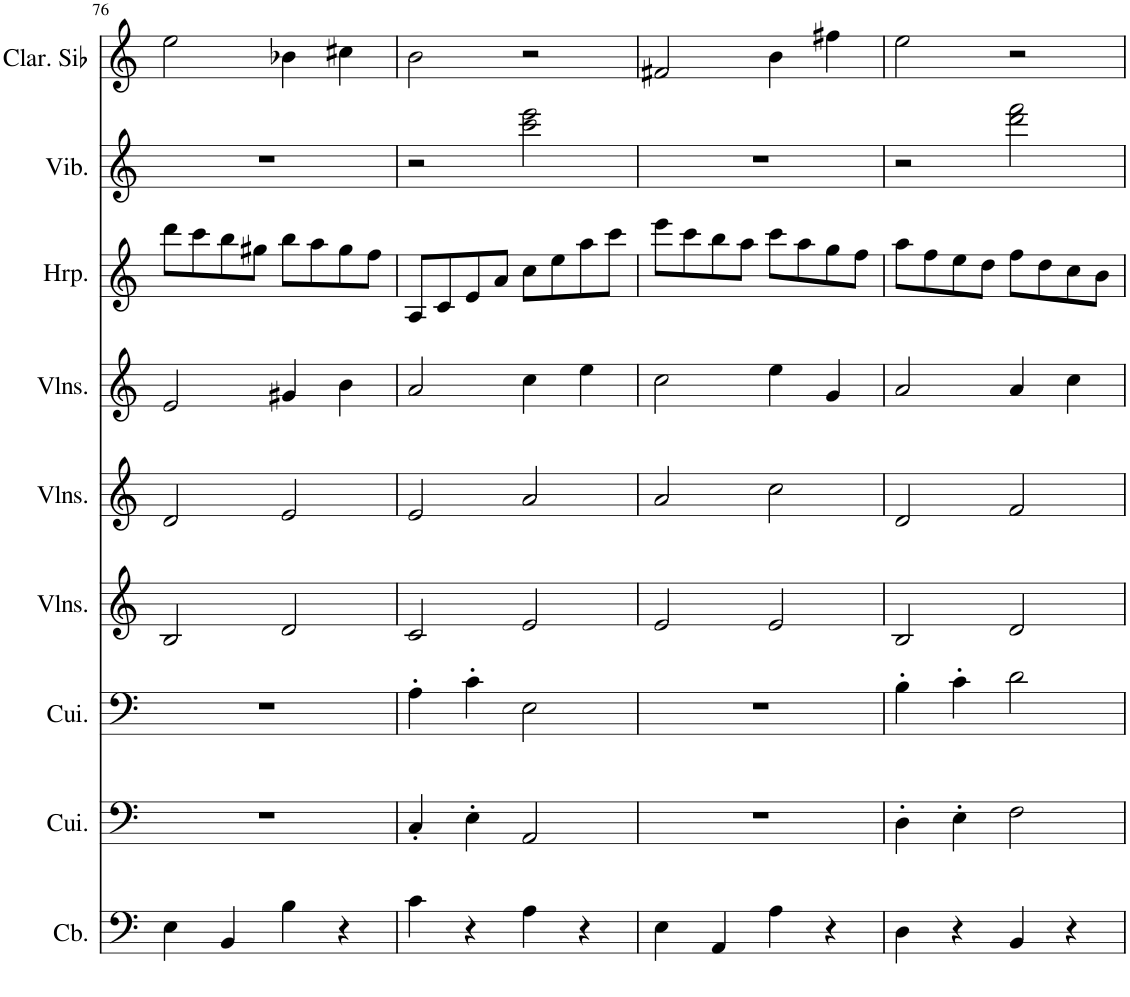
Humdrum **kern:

**kern	**kern	**kern	**kern	**kern	**kern	**kern	**kern	**kern
*part9	*part8	*part7	*part6	*part5	*part4	*part3	*part2	*part1
*staff9	*staff8	*staff7	*staff6	*staff5	*staff4	*staff3	*staff2	*staff1
*I"Contrebasse	*I"Cuivres	*I"Cuivres	*I"Violons	*I"Violons	*I"Violons	*I"Harpe	*I"Vibraphone	*I"Clarinette en Sib, Timid
*I'Cb.	*I'Cui.	*I'Cui.	*I'Vlns.	*I'Vlns.	*I'Vlns.	*I'Hrp.	*I'Vib.	*I'Clar. Sib
!!LO:PB:g=z
*clefF4	*clefF4	*clefF4	*clefG2	*clefG2	*clefG2	*clefG2	*clefG2	*clefG2
*Trd7c12	*	*	*	*	*	*	*	*Trd1c2
*k[]	*k[]	*k[]	*k[]	*k[]	*k[]	*k[]	*k[]	*k[]
*M4/4	*M4/4	*M4/4	*M4/4	*M4/4	*M4/4	*M4/4	*M4/4	*M4/4
=76	=76	=76	=76	=76	=76	=76	=76	=76
4E\	1r	1r	2B/	2d/	2e/	8ddd\L	1r	2ee\
.	.	.	.	.	.	8ccc\	.	.
4BB/	.	.	.	.	.	8bb\	.	.
.	.	.	.	.	.	8gg#X\J	.	.
4B\	.	.	2d/	2e/	4g#X/	8bb\L	.	4b-X\
.	.	.	.	.	.	8aa\	.	.
4r	.	.	.	.	4b\	8gg#\	.	4cc#X\
.	.	.	.	.	.	8ff\J	.	.
=77	=77	=77	=77	=77	=77	=77	=77	=77
4c\	4C'/	4A'\	2c/	2e/	2a/	8A/L	2r	2b\
.	.	.	.	.	.	8c/	.	.
4r	4E'\	4c'\	.	.	.	8e/	.	.
.	.	.	.	.	.	8a/J	.	.
4A\	2AA/	2E\	2e/	2a/	4cc\	8cc\L	2ccc\ 2eee\	2r
.	.	.	.	.	.	8ee\	.	.
4r	.	.	.	.	4ee\	8aa\	.	.
.	.	.	.	.	.	8ccc\J	.	.
=78	=78	=78	=78	=78	=78	=78	=78	=78
4E\	1r	1r	2e/	2a/	2cc\	8eee\L	1r	2f#X/
.	.	.	.	.	.	8ccc\	.	.
4AA/	.	.	.	.	.	8bb\	.	.
.	.	.	.	.	.	8aa\J	.	.
4A\	.	.	2e/	2cc\	4ee\	8ccc\L	.	4b\
.	.	.	.	.	.	8aa\	.	.
4r	.	.	.	.	4g/	8gg\	.	4ff#X\
.	.	.	.	.	.	8ff\J	.	.
=79	=79	=79	=79	=79	=79	=79	=79	=79
4D\	4D'\	4B'\	2B/	2d/	2a/	8aa\L	2r	2ee\
.	.	.	.	.	.	8ff\	.	.
4r	4E'\	4c'\	.	.	.	8ee\	.	.
.	.	.	.	.	.	8dd\J	.	.
4BB/	2F\	2d\	2d/	2f/	4a/	8ff\L	2ddd\ 2fff\	2r
.	.	.	.	.	.	8dd\	.	.
4r	.	.	.	.	4cc\	8cc\	.	.
.	.	.	.	.	.	8b\J	.	.
=	=	=	=	=	=	=	=	=
*-	*-	*-	*-	*-	*-	*-	*-	*-
